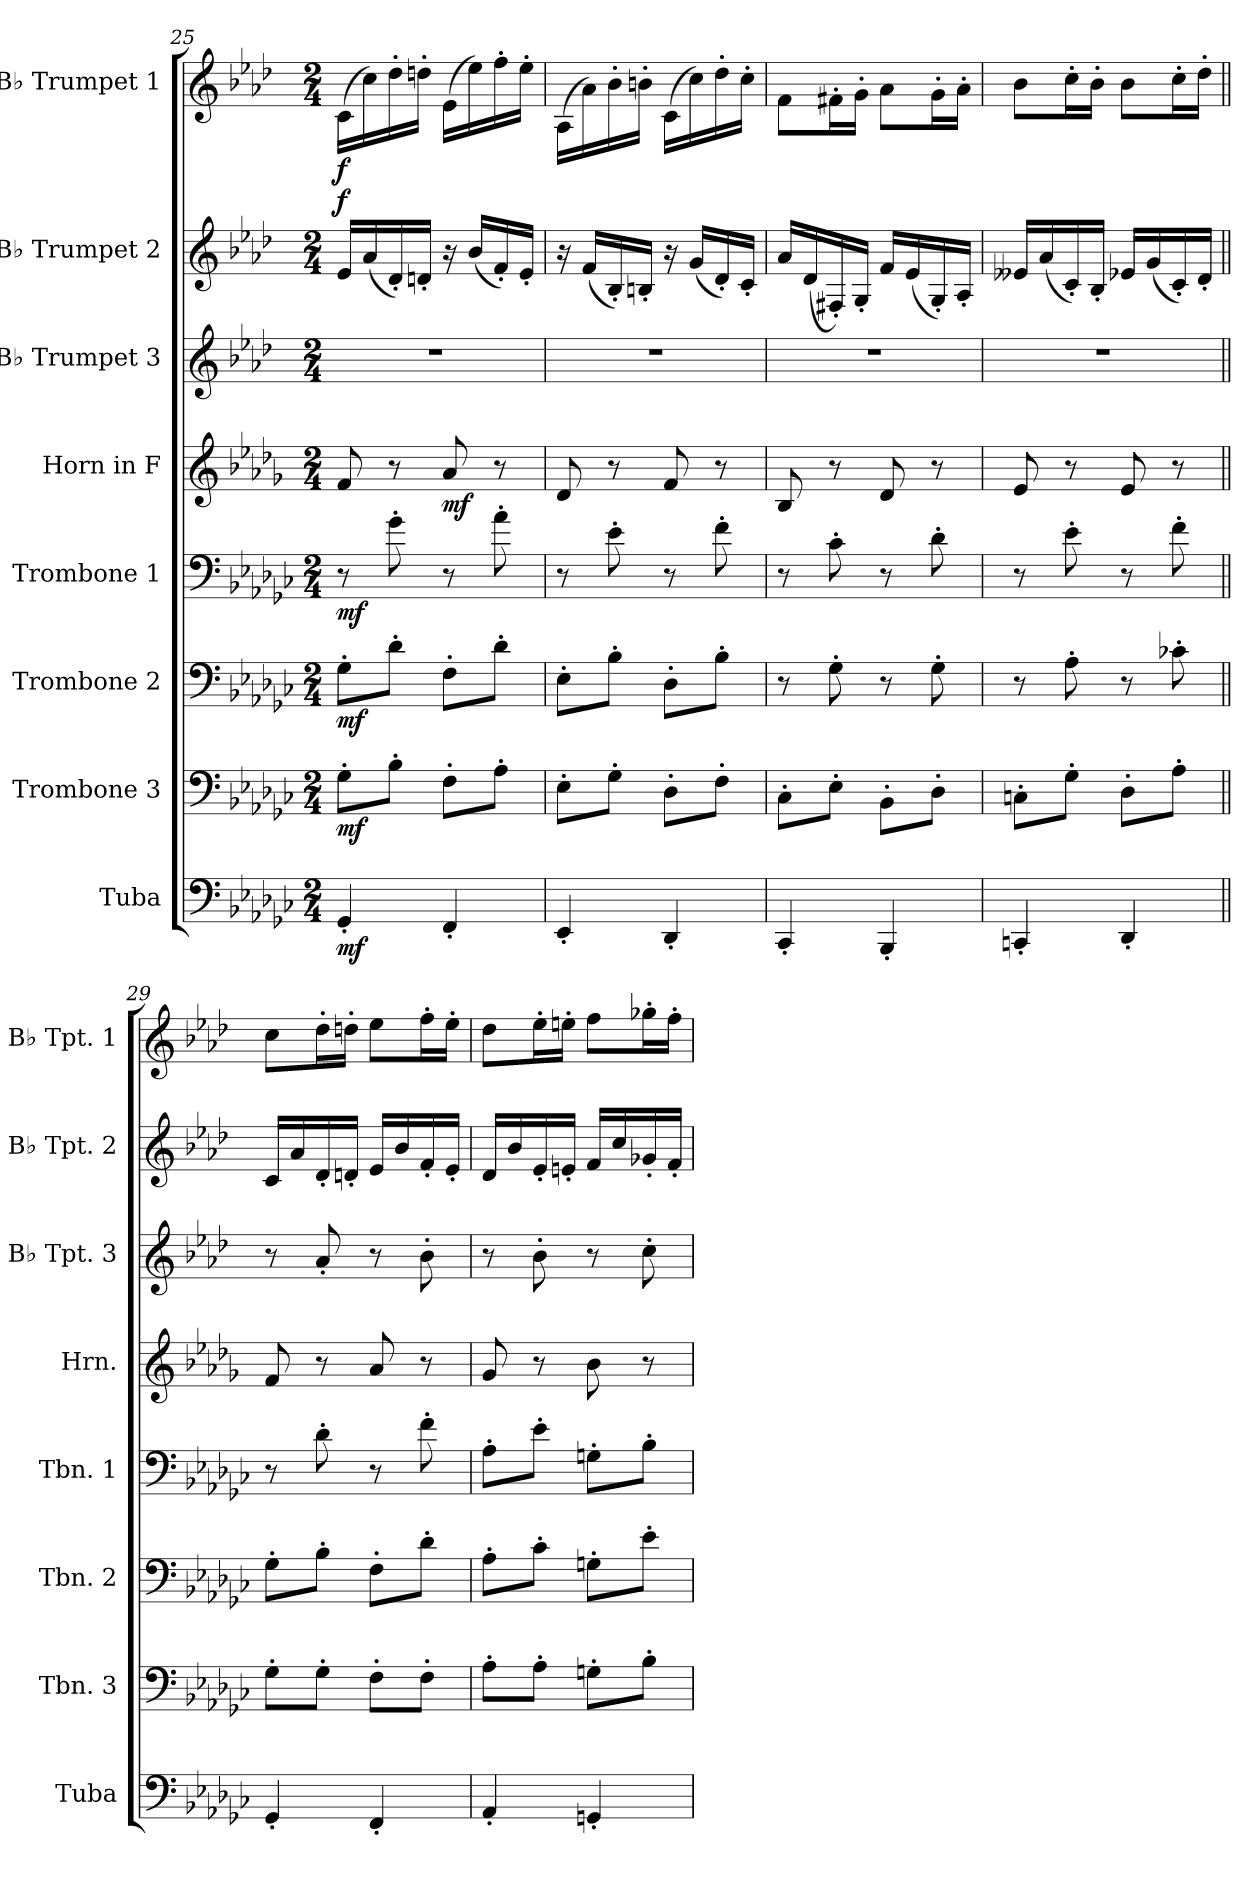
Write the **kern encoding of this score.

**kern	**dynam	**kern	**dynam	**kern	**dynam	**kern	**dynam	**kern	**dynam	**kern	**kern	**dynam	**kern	**dynam
*part8	*part8	*part7	*part7	*part6	*part6	*part5	*part5	*part4	*part4	*part3	*part2	*part2	*part1	*part1
*staff8	*staff8	*staff7	*staff7	*staff6	*staff6	*staff5	*staff5	*staff4	*staff4	*staff3	*staff2	*staff2	*staff1	*staff1
*I"Tuba	*	*I"Trombone 3	*	*I"Trombone 2	*	*I"Trombone 1	*	*I"Horn in F	*	*I"B♭ Trumpet 3	*I"B♭ Trumpet 2	*	*I"B♭ Trumpet 1	*
*I'Tuba	*	*I'Tbn. 3	*	*I'Tbn. 2	*	*I'Tbn. 1	*	*I'Hrn.	*	*I'B♭ Tpt. 3	*I'B♭ Tpt. 2	*	*I'B♭ Tpt. 1	*
*clefF4	*	*clefF4	*	*clefF4	*	*clefF4	*	*clefG2	*	*clefG2	*clefG2	*	*clefG2	*
*	*	*	*	*	*	*	*	*ITrd4c7	*	*ITrd1c2	*ITrd1c2	*	*ITrd1c2	*
*k[b-e-a-d-g-c-]	*	*k[b-e-a-d-g-c-]	*	*k[b-e-a-d-g-c-]	*	*k[b-e-a-d-g-c-]	*	*k[b-e-a-d-g-c-]	*	*k[b-e-a-d-g-c-]	*k[b-e-a-d-g-c-]	*	*k[b-e-a-d-g-c-]	*
*M2/4	*	*M2/4	*	*M2/4	*	*M2/4	*	*M2/4	*	*M2/4	*M2/4	*	*M2/4	*
=25	=25	=25	=25	=25	=25	=25	=25	=25	=25	=25	=25	=25	=25	=25
!	!LO:DY:b	!	!LO:DY:b	!	!LO:DY:b	!	!LO:DY:b	!	!	!	!	!LO:DY:a	!	!LO:DY:b
4GG-'/	mf	8G-'\L	mf	8G-'\L	mf	8r	mf	8B-/	.	2r	16d-/LL	f	(>16B-\LL	f
.	.	.	.	.	.	.	.	.	.	.	(<16g-/	.	16b-\)	.
.	.	8B-'\J	.	8d-'\J	.	8g-'\	.	8r	.	.	16c-'/)	.	16cc-'\	.
.	.	.	.	.	.	.	.	.	.	.	16cn'/JJ	.	16ccn'\JJ	.
!	!	!	!	!	!	!	!	!	!LO:DY:b	!	!	!	!	!
4FF'/	.	8F'\L	.	8F'\L	.	8r	.	8d-/	mf	.	16r	.	(>16d-\LL	.
.	.	.	.	.	.	.	.	.	.	.	(<16a-/LL	.	16dd-\)	.
.	.	8A-'\J	.	8d-'\J	.	8a-'\	.	8r	.	.	16e-'/)	.	16ee-'\	.
.	.	.	.	.	.	.	.	.	.	.	16d-'/JJ	.	16dd-'\JJ	.
!!LO:LB:g=z
=26	=26	=26	=26	=26	=26	=26	=26	=26	=26	=26	=26	=26	=26	=26
4EE-'/	.	8E-'\L	.	8E-'\L	.	8r	.	8G-/	.	2r	16r	.	(>16G-\LL	.
.	.	.	.	.	.	.	.	.	.	.	(<16e-/LL	.	16g-\)	.
.	.	8G-'\J	.	8B-'\J	.	8e-'\	.	8r	.	.	16A-'/)	.	16a-'\	.
.	.	.	.	.	.	.	.	.	.	.	16An'/JJ	.	16an'\JJ	.
4DD-'/	.	8D-'\L	.	8D-'\L	.	8r	.	8B-/	.	.	16r	.	(>16B-\LL	.
.	.	.	.	.	.	.	.	.	.	.	(<16f/LL	.	16b-\)	.
.	.	8F'\J	.	8B-'\J	.	8f'\	.	8r	.	.	16c-'/)	.	16cc-'\	.
.	.	.	.	.	.	.	.	.	.	.	16B-'/JJ	.	16b-'\JJ	.
=27	=27	=27	=27	=27	=27	=27	=27	=27	=27	=27	=27	=27	=27	=27
4CC-'/	.	8C-'\L	.	8r	.	8r	.	8E-/	.	2r	16g-/LL	.	8e-\L	.
.	.	.	.	.	.	.	.	.	.	.	(<16c-/	.	.	.
.	.	8E-'\J	.	8G-'\	.	8c-'\	.	8r	.	.	16En'/)	.	16en'\L	.
.	.	.	.	.	.	.	.	.	.	.	16F'/JJ	.	16f'\JJ	.
4BBB-'/	.	8BB-'\L	.	8r	.	8r	.	8G-/	.	.	16e-/LL	.	8g-\L	.
.	.	.	.	.	.	.	.	.	.	.	(<16d-/	.	.	.
.	.	8D-'\J	.	8G-'\	.	8d-'\	.	8r	.	.	16F'/)	.	16f'\L	.
.	.	.	.	.	.	.	.	.	.	.	16G-'/JJ	.	16g-'\JJ	.
=28	=28	=28	=28	=28	=28	=28	=28	=28	=28	=28	=28	=28	=28	=28
4CCn'/	.	8Cn'\L	.	8r	.	8r	.	8A-/	.	2r	16d--X/LL	.	8a-\L	.
.	.	.	.	.	.	.	.	.	.	.	(<16g-/	.	.	.
.	.	8G-'\J	.	8A-'\	.	8e-'\	.	8r	.	.	16B-'/)	.	16b-'\L	.
.	.	.	.	.	.	.	.	.	.	.	16A-'/JJ	.	16a-'\JJ	.
4DD-'/	.	8D-'\L	.	8r	.	8r	.	8A-/	.	.	16d-X/LL	.	8a-\L	.
.	.	.	.	.	.	.	.	.	.	.	(<16f/	.	.	.
.	.	8A-'\J	.	8c-X'\	.	8f'\	.	8r	.	.	16B-'/)	.	16b-'\L	.
.	.	.	.	.	.	.	.	.	.	.	16c-'/JJ	.	16cc-'\JJ	.
=29||	=29||	=29||	=29||	=29||	=29||	=29||	=29||	=29||	=29||	=29||	=29||	=29||	=29||	=29||
4GG-'/	.	8G-'\L	.	8G-'\L	.	8r	.	8B-/	.	8r	16B-/LL	.	8b-\L	.
.	.	.	.	.	.	.	.	.	.	.	16g-/	.	.	.
.	.	8G-'\J	.	8B-'\J	.	8d-'\	.	8r	.	8g-'/	16c-'/	.	16cc-'\L	.
.	.	.	.	.	.	.	.	.	.	.	16cn'/JJ	.	16ccn'\JJ	.
!	!	!	!	!	!	!	!	!	!	!	!	!LO:DY:a	!	!LO:DY:b
4FF'/	.	8F'\L	.	8F'\L	.	8r	.	8d-/	.	8r	16d-/LL	other-dynamics	8dd-\L	other-dynamics
.	.	.	.	.	.	.	.	.	.	.	16a-/	.	.	.
.	.	8F'\J	.	8d-'\J	.	8f'\	.	8r	.	8a-'\	16e-'/	.	16ee-'\L	.
.	.	.	.	.	.	.	.	.	.	.	16d-'/JJ	.	16dd-'\JJ	.
=30	=30	=30	=30	=30	=30	=30	=30	=30	=30	=30	=30	=30	=30	=30
4AA-'/	.	8A-'\L	.	8A-'\L	.	8A-'\L	.	8c-/	.	8r	16c-/LL	.	8cc-\L	.
.	.	.	.	.	.	.	.	.	.	.	16a-/	.	.	.
.	.	8A-'\J	.	8c-'\J	.	8e-'\J	.	8r	.	8a-'\	16d-'/	.	16dd-'\L	.
.	.	.	.	.	.	.	.	.	.	.	16dn'/JJ	.	16ddn'\JJ	.
4GGn'/	.	8Gn'\L	.	8Gn'\L	.	8Gn'\L	.	8e-\	.	8r	16e-/LL	.	8ee-\L	.
.	.	.	.	.	.	.	.	.	.	.	16b-/	.	.	.
.	.	8B-'\J	.	8e-'\J	.	8B-'\J	.	8r	.	8b-'\	16f-X'/	.	16ff-X'\L	.
.	.	.	.	.	.	.	.	.	.	.	16e-'/JJ	.	16ee-'\JJ	.
=	=	=	=	=	=	=	=	=	=	=	=	=	=	=
*-	*-	*-	*-	*-	*-	*-	*-	*-	*-	*-	*-	*-	*-	*-
